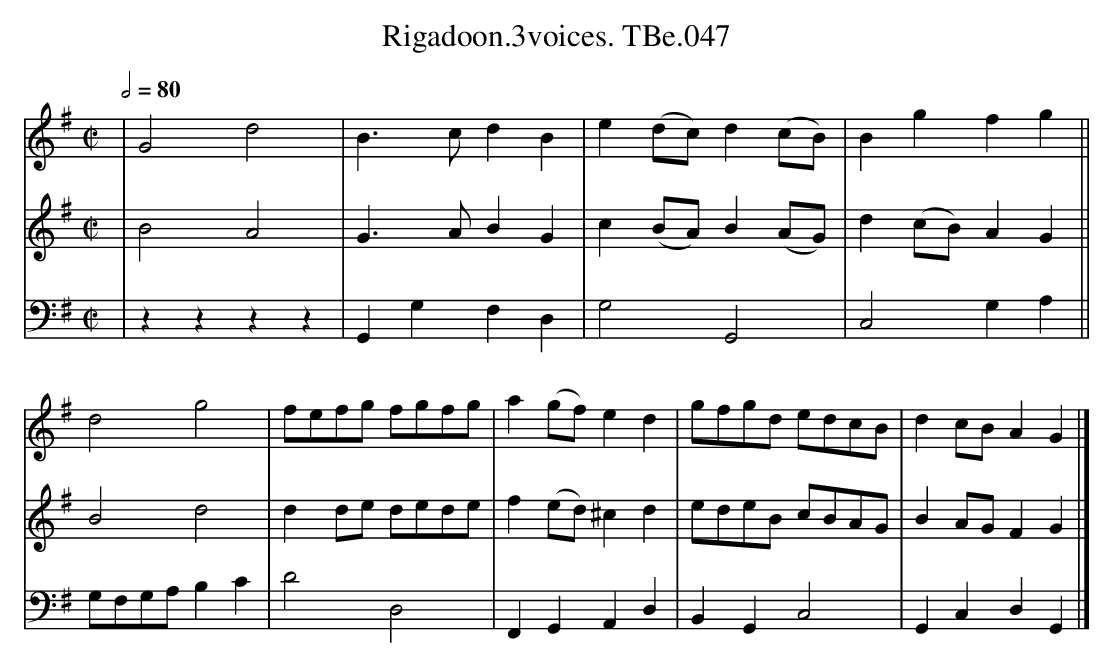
X:1
T:Rigadoon.3voices. TBe.047
M:C|
L:1/4
Q:1/2=80
K:G major
[V:1]|G2d2|B>cdB|e (d/c/) d (c/B/)|Bgfg||
[V:2]|B2A2|G>A BG|c (B/A/) B (A/G/)|d (c/B/) AG||
[V:3]|zzzz|G,,G,F,D,|G,2G,,2|C,2G,A,||
[V:1]d2g2|f/e/f/g/ f/g/f/g/|a (g/f/) ed|g/f/g/d/ e/d/c/B/|d c/B/ A G|]
[V:2]B2d2|d d/e/ d/e/d/e/|f (e/d/) ^cd|e/d/e/B/ c/B/A/G/|B A/G/ FG|]
[V:3]G,/F,/G,/A,/B,C|D2 D,2|F,,G,,A,,D,|B,,G,,C,2|G,,c,,D,G,,|]
